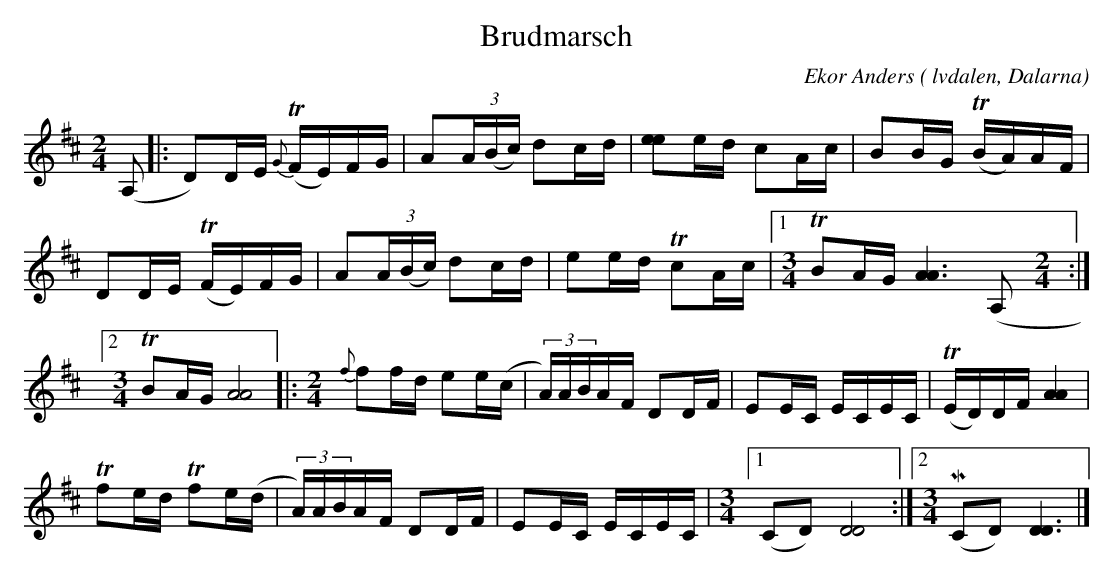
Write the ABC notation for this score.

X:1
T:Brudmarsch
C:Ekor Anders
O: lvdalen, Dalarna
O:Efter Jonny Soling
M:2/4
L:1/16
K:D
(A,2|:D2)DE {G}(TFE)FG|A2(3A(Bc) d2cd|[e2e2]ed c2Ac|B2BG (TBA)AF|
D2DE (TFE)FG|A2(3A(Bc) d2cd|e2ed Tc2Ac|[1[M:3/4]TB2AG [A6A6] (A,2[M:2/4]:|
[2[M:3/4]TB2AG [A8A8]|:[M:2/4]{f}f2fd e2e(c|(3A)ABAF D2DF|E2EC ECEC|(TED)DF [AA]4|
Tf2ed Tf2e(d|(3A)ABAF D2DF|E2EC ECEC|[M:3/4][1(C2D2) [D8D8]:|[2[M:3/4](MC2D2) [D6D6]|]
